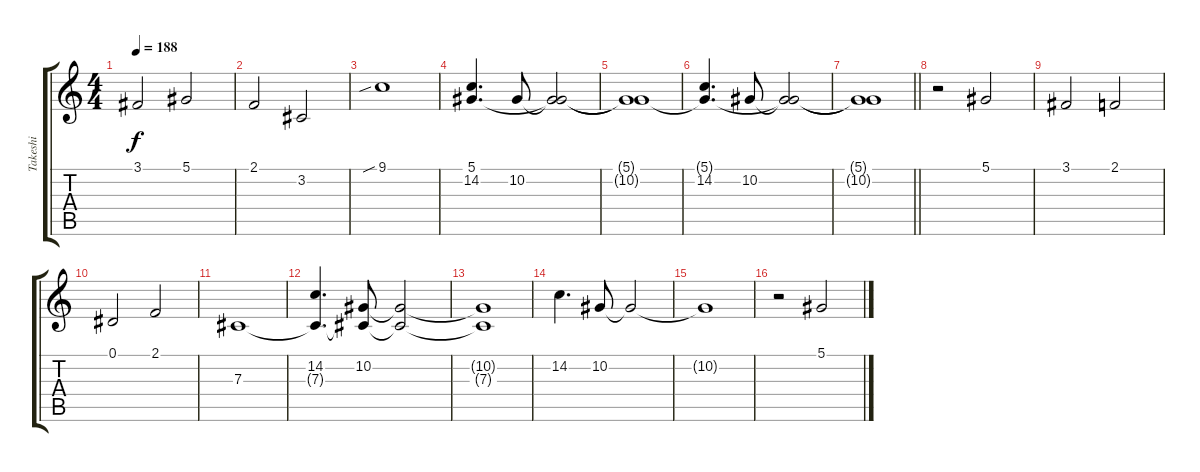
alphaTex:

\track ("Takeshi" "Takeshi") {instrument voiceoohs}
\staff {score tabs}
\tuning (Eb4 Bb3 Gb3 Db3 Ab2 Eb2) {hide}
\ts (4 4)
\tempo 188
\clef g2
\ks c
3.1.2{dy f} 5.1.2 |
2.1.2 3.2.2 |
9.1{sib}.1 |
(5.1 14.2).4{d} 10.2.8 (5.1{t} 10.2{t}).2 |
(5.1{t} 10.2{t}).1 |
(5.1{t} 14.2).4{d} 10.2.8 (5.1{t} 10.2{t}).2 |
\barLineRight lightlight
(5.1{t} 10.2{t}).1 |
r.2 5.1.2 |
3.1.2 2.1.2 |
0.1.2 2.1.2 |
7.3.1 |
(14.2 7.3{t}).4{d} (10.2 7.3{t}).8 (10.2{t} 7.3{t}).2 |
(10.2{t} 7.3{t}).1 |
14.2.4{d} 10.2.8 10.2{t}.2 |
10.2{t}.1 |
r.2 5.1.2
